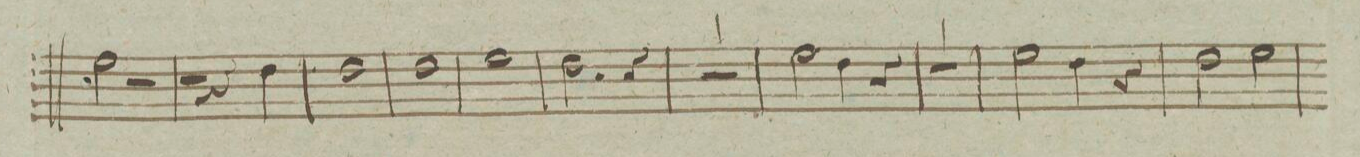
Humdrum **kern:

**kern	**dynam
*I"Cornu. Primo in F	*
*clefG2	*
*k[]	*
*met(c|)	*
*M2/2	*
2a\	.
2r	.
=36	=36
2r	.
4r	.
4g\	.
=37	=37
1g/	.
=38	=38
1g/	.
=39	=39
1a/	.
=40	=40
2.g\	.
4r	.
=41	=41
1r	.
=42	=42
2a\	.
4g\	.
4r	.
=43	=43
1r	.
=44	=44
2a\	.
4g\	.
4r	.
=45	=45
2g\	.
2a\	.
=46	=46
*-	*-
